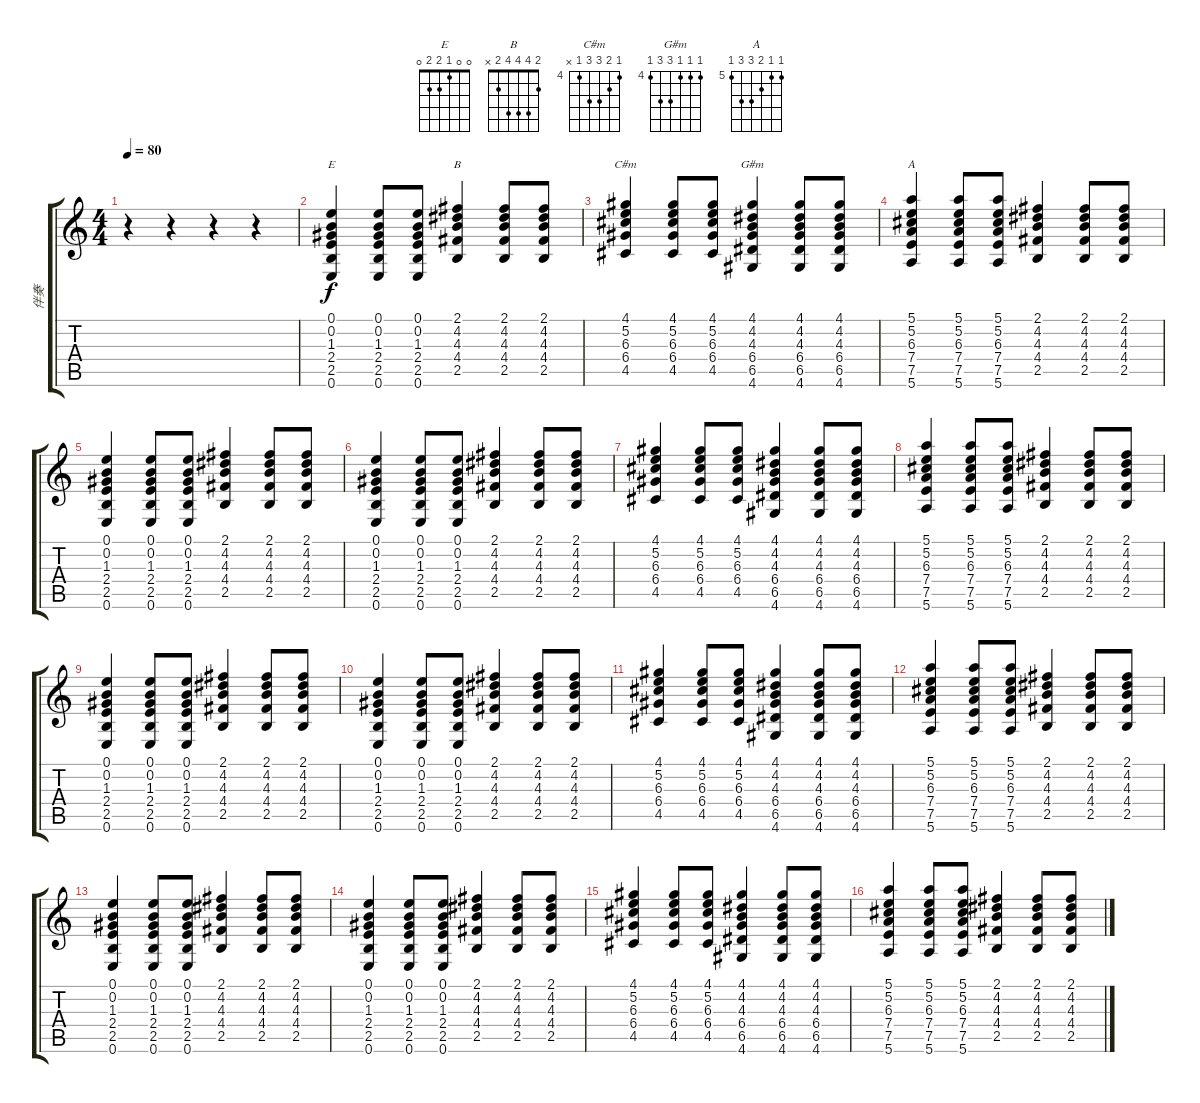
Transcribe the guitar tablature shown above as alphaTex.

\track ("伴奏" "伴奏") {instrument acousticguitarsteel}
\staff {score tabs}
\tuning (E4 B3 G3 D3 A2 E2) {hide}
\chord ("E" 0 0 1 2 2 0)
\chord ("B" 2 4 4 4 2 x)
\chord ("C#m" 4 5 6 6 4 x) {firstfret 4}
\chord ("G#m" 4 4 4 6 6 4) {firstfret 4}
\chord ("A" 5 5 6 7 7 5) {firstfret 5}
\ts (4 4)
\tempo 80
\clef g2
\ks c
r.4{dy f instrument acousticguitarsteel} r.4 r.4 r.4 |
(0.1 0.2 1.3 2.4 2.5 0.6).4{ch "E"} (0.1 0.2 1.3 2.4 2.5 0.6).8 (0.1 0.2 1.3 2.4 2.5 0.6).8 (2.1 4.2 4.3 4.4 2.5).4{ch "B"} (2.1 4.2 4.3 4.4 2.5).8 (2.1 4.2 4.3 4.4 2.5).8 |
(4.1 5.2 6.3 6.4 4.5).4{ch "C#m"} (4.1 5.2 6.3 6.4 4.5).8 (4.1 5.2 6.3 6.4 4.5).8 (4.1 4.2 4.3 6.4 6.5 4.6).4{ch "G#m"} (4.1 4.2 4.3 6.4 6.5 4.6).8 (4.1 4.2 4.3 6.4 6.5 4.6).8 |
(5.1 5.2 6.3 7.4 7.5 5.6).4{ch "A"} (5.1 5.2 6.3 7.4 7.5 5.6).8 (5.1 5.2 6.3 7.4 7.5 5.6).8 (2.1 4.2 4.3 4.4 2.5).4 (2.1 4.2 4.3 4.4 2.5).8 (2.1 4.2 4.3 4.4 2.5).8 |
(0.1 0.2 1.3 2.4 2.5 0.6).4 (0.1 0.2 1.3 2.4 2.5 0.6).8 (0.1 0.2 1.3 2.4 2.5 0.6).8 (2.1 4.2 4.3 4.4 2.5).4 (2.1 4.2 4.3 4.4 2.5).8 (2.1 4.2 4.3 4.4 2.5).8 |
(0.1 0.2 1.3 2.4 2.5 0.6).4 (0.1 0.2 1.3 2.4 2.5 0.6).8 (0.1 0.2 1.3 2.4 2.5 0.6).8 (2.1 4.2 4.3 4.4 2.5).4 (2.1 4.2 4.3 4.4 2.5).8 (2.1 4.2 4.3 4.4 2.5).8 |
(4.1 5.2 6.3 6.4 4.5).4 (4.1 5.2 6.3 6.4 4.5).8 (4.1 5.2 6.3 6.4 4.5).8 (4.1 4.2 4.3 6.4 6.5 4.6).4 (4.1 4.2 4.3 6.4 6.5 4.6).8 (4.1 4.2 4.3 6.4 6.5 4.6).8 |
(5.1 5.2 6.3 7.4 7.5 5.6).4 (5.1 5.2 6.3 7.4 7.5 5.6).8 (5.1 5.2 6.3 7.4 7.5 5.6).8 (2.1 4.2 4.3 4.4 2.5).4 (2.1 4.2 4.3 4.4 2.5).8 (2.1 4.2 4.3 4.4 2.5).8 |
(0.1 0.2 1.3 2.4 2.5 0.6).4 (0.1 0.2 1.3 2.4 2.5 0.6).8 (0.1 0.2 1.3 2.4 2.5 0.6).8 (2.1 4.2 4.3 4.4 2.5).4 (2.1 4.2 4.3 4.4 2.5).8 (2.1 4.2 4.3 4.4 2.5).8 |
(0.1 0.2 1.3 2.4 2.5 0.6).4 (0.1 0.2 1.3 2.4 2.5 0.6).8 (0.1 0.2 1.3 2.4 2.5 0.6).8 (2.1 4.2 4.3 4.4 2.5).4 (2.1 4.2 4.3 4.4 2.5).8 (2.1 4.2 4.3 4.4 2.5).8 |
(4.1 5.2 6.3 6.4 4.5).4 (4.1 5.2 6.3 6.4 4.5).8 (4.1 5.2 6.3 6.4 4.5).8 (4.1 4.2 4.3 6.4 6.5 4.6).4 (4.1 4.2 4.3 6.4 6.5 4.6).8 (4.1 4.2 4.3 6.4 6.5 4.6).8 |
(5.1 5.2 6.3 7.4 7.5 5.6).4 (5.1 5.2 6.3 7.4 7.5 5.6).8 (5.1 5.2 6.3 7.4 7.5 5.6).8 (2.1 4.2 4.3 4.4 2.5).4 (2.1 4.2 4.3 4.4 2.5).8 (2.1 4.2 4.3 4.4 2.5).8 |
(0.1 0.2 1.3 2.4 2.5 0.6).4 (0.1 0.2 1.3 2.4 2.5 0.6).8 (0.1 0.2 1.3 2.4 2.5 0.6).8 (2.1 4.2 4.3 4.4 2.5).4 (2.1 4.2 4.3 4.4 2.5).8 (2.1 4.2 4.3 4.4 2.5).8 |
(0.1 0.2 1.3 2.4 2.5 0.6).4 (0.1 0.2 1.3 2.4 2.5 0.6).8 (0.1 0.2 1.3 2.4 2.5 0.6).8 (2.1 4.2 4.3 4.4 2.5).4 (2.1 4.2 4.3 4.4 2.5).8 (2.1 4.2 4.3 4.4 2.5).8 |
(4.1 5.2 6.3 6.4 4.5).4 (4.1 5.2 6.3 6.4 4.5).8 (4.1 5.2 6.3 6.4 4.5).8 (4.1 4.2 4.3 6.4 6.5 4.6).4 (4.1 4.2 4.3 6.4 6.5 4.6).8 (4.1 4.2 4.3 6.4 6.5 4.6).8 |
(5.1 5.2 6.3 7.4 7.5 5.6).4 (5.1 5.2 6.3 7.4 7.5 5.6).8 (5.1 5.2 6.3 7.4 7.5 5.6).8 (2.1 4.2 4.3 4.4 2.5).4 (2.1 4.2 4.3 4.4 2.5).8 (2.1 4.2 4.3 4.4 2.5).8
